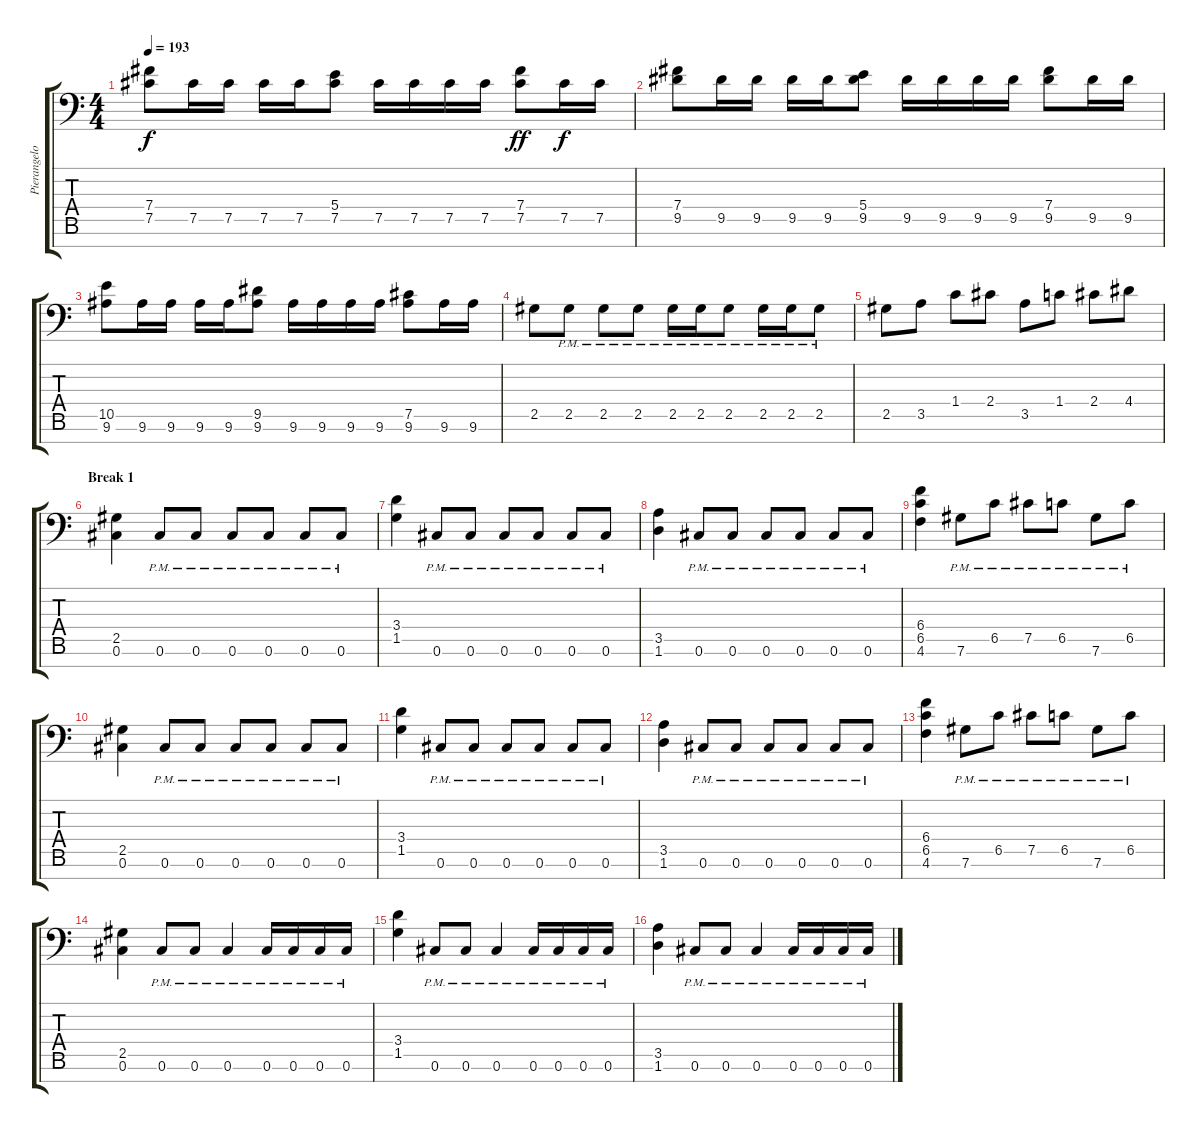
\track ("Pierangelo Giglioni" "Pierangelo") {instrument distortionguitar}
\staff {score tabs}
\tuning (Db4 Ab3 E3 B2 Gb2 Db2 Ab1) {hide}
\ts (4 4)
\tempo 193
\clef f4
\ks c
(7.4 7.5).8{dy f} 7.5.16 7.5.16 7.5.16 7.5.16 (5.4 7.5).8 7.5.16 7.5.16 7.5.16 7.5.16 (7.4 7.5).8{dy ff} 7.5.16{dy f} 7.5.16 |
(7.4 9.5).8 9.5.16 9.5.16 9.5.16 9.5.16 (5.4 9.5).8 9.5.16 9.5.16 9.5.16 9.5.16 (7.4 9.5).8 9.5.16 9.5.16 |
(10.5 9.6).8 9.6.16 9.6.16 9.6.16 9.6.16 (9.5 9.6).8 9.6.16 9.6.16 9.6.16 9.6.16 (7.5 9.6).8 9.6.16 9.6.16 |
2.5.8 2.5{pm}.8 2.5{pm}.8 2.5{pm}.8 2.5{pm}.16 2.5{pm}.16 2.5{pm}.8 2.5{pm}.16 2.5{pm}.16 2.5{pm}.8 |
2.5.8 3.5.8 1.4.8 2.4.8 3.5.8 1.4.8 2.4.8 4.4.8 |
\section ("" "Break 1")
(2.5 0.6).4 0.6{pm}.8 0.6{pm}.8 0.6{pm}.8 0.6{pm}.8 0.6{pm}.8 0.6{pm}.8 |
(3.4 1.5).4 0.6{pm}.8 0.6{pm}.8 0.6{pm}.8 0.6{pm}.8 0.6{pm}.8 0.6{pm}.8 |
(3.5 1.6).4 0.6{pm}.8 0.6{pm}.8 0.6{pm}.8 0.6{pm}.8 0.6{pm}.8 0.6{pm}.8 |
(6.4 6.5 4.6).4 7.6{pm}.8 6.5{pm}.8 7.5{pm}.8 6.5{pm}.8 7.6{pm}.8 6.5{pm}.8 |
(2.5 0.6).4 0.6{pm}.8 0.6{pm}.8 0.6{pm}.8 0.6{pm}.8 0.6{pm}.8 0.6{pm}.8 |
(3.4 1.5).4 0.6{pm}.8 0.6{pm}.8 0.6{pm}.8 0.6{pm}.8 0.6{pm}.8 0.6{pm}.8 |
(3.5 1.6).4 0.6{pm}.8 0.6{pm}.8 0.6{pm}.8 0.6{pm}.8 0.6{pm}.8 0.6{pm}.8 |
(6.4 6.5 4.6).4 7.6{pm}.8 6.5{pm}.8 7.5{pm}.8 6.5{pm}.8 7.6{pm}.8 6.5{pm}.8 |
(2.5 0.6).4 0.6{pm}.8 0.6{pm}.8 0.6{pm}.4 0.6{pm}.16 0.6{pm}.16 0.6{pm}.16 0.6{pm}.16 |
(3.4 1.5).4 0.6{pm}.8 0.6{pm}.8 0.6{pm}.4 0.6{pm}.16 0.6{pm}.16 0.6{pm}.16 0.6{pm}.16 |
(3.5 1.6).4 0.6{pm}.8 0.6{pm}.8 0.6{pm}.4 0.6{pm}.16 0.6{pm}.16 0.6{pm}.16 0.6{pm}.16
